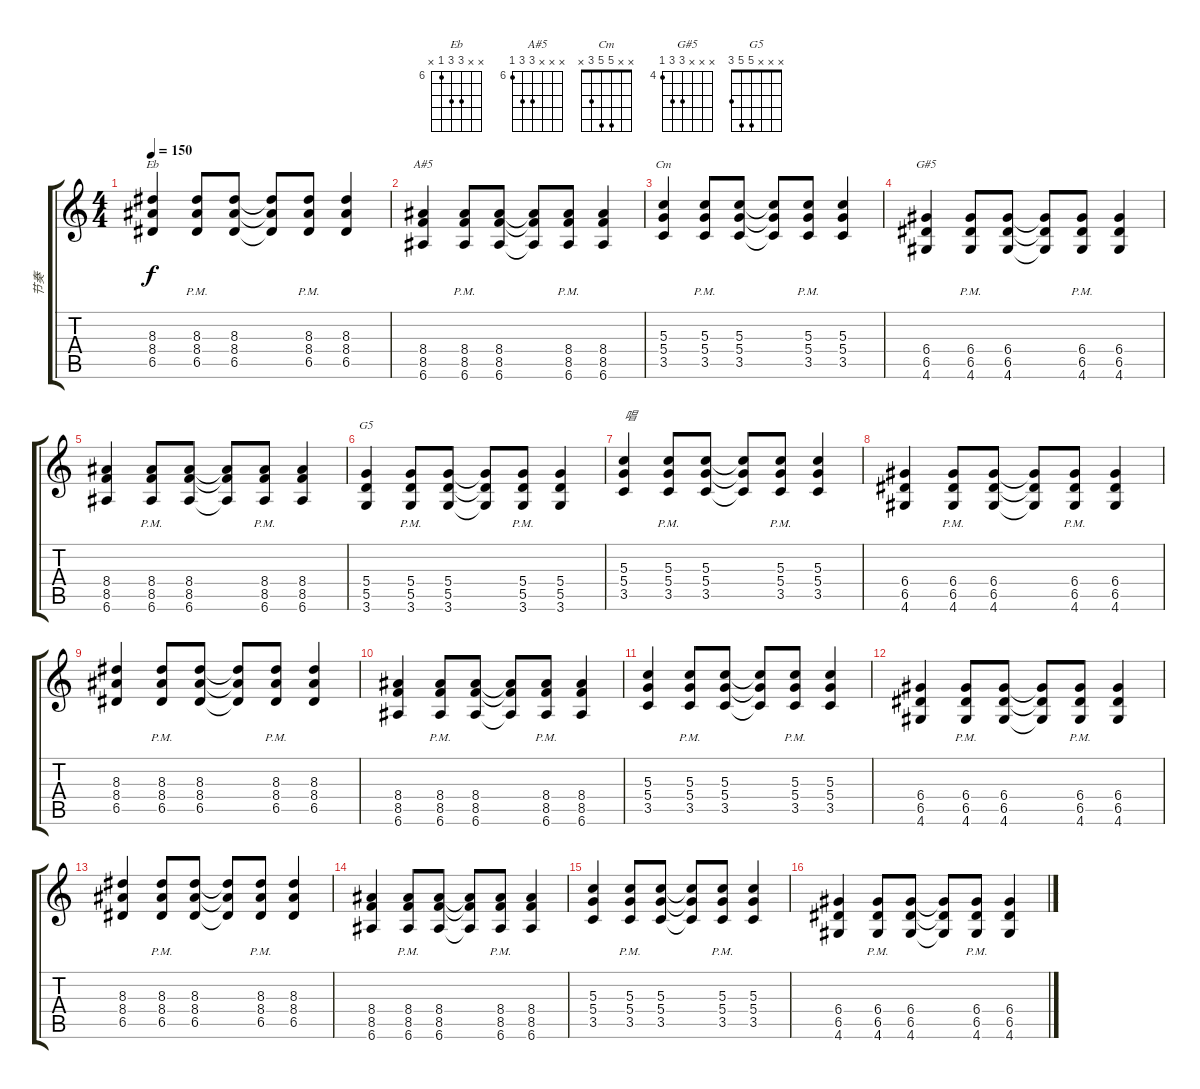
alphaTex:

\track ("节奏" "节奏") {instrument overdrivenguitar}
\staff {score tabs}
\tuning (E4 B3 G3 D3 A2 E2) {hide}
\chord ("Eb" x x 8 8 6 x) {firstfret 6}
\chord ("A#5" x x x 8 8 6) {firstfret 6}
\chord ("Cm" x x 5 5 3 x)
\chord ("G#5" x x x 6 6 4) {firstfret 4}
\chord ("G5" x x x 5 5 3)
\ts (4 4)
\tempo 150
\clef g2
\ks c
(8.3 8.4 6.5).4{ch "Eb" dy f} (8.3 8.4 6.5{pm}).8 (8.3 8.4 6.5).8 (8.3{t} 8.4{t} 6.5{t}).8 (8.3 8.4{pm} 6.5).8 (8.3 8.4 6.5).4 |
(8.4 8.5 6.6).4{ch "A#5"} (8.4 8.5 6.6{pm}).8 (8.4 8.5 6.6).8 (8.4{t} 8.5{t} 6.6{t}).8 (8.4 8.5 6.6{pm}).8 (8.4 8.5 6.6).4 |
(5.3 5.4 3.5).4{ch "Cm"} (5.3 5.4 3.5{pm}).8 (5.3 5.4 3.5).8 (5.3{t} 5.4{t} 3.5{t}).8 (5.3{pm} 5.4 3.5).8 (5.3 5.4 3.5).4 |
(6.4 6.5 4.6).4{ch "G#5"} (6.4 6.5 4.6{pm}).8 (6.4 6.5 4.6).8 (6.4{t} 6.5{t} 4.6{t}).8 (6.4{pm} 6.5 4.6).8 (6.4 6.5 4.6).4 |
(8.4 8.5 6.6).4 (8.4 8.5 6.6{pm}).8 (8.4 8.5 6.6).8 (8.4{t} 8.5{t} 6.6{t}).8 (8.4 8.5 6.6{pm}).8 (8.4 8.5 6.6).4 |
(5.4 5.5 3.6).4{ch "G5"} (5.4 5.5 3.6{pm}).8 (5.4 5.5 3.6).8 (5.4{t} 5.5{t} 3.6{t}).8 (5.4{pm} 5.5 3.6).8 (5.4 5.5 3.6).4 |
(5.3 5.4 3.5).4{txt "唱"} (5.3{pm} 5.4 3.5).8 (5.3 5.4 3.5).8 (5.3{t} 5.4{t} 3.5{t}).8 (5.3 5.4 3.5{pm}).8 (5.3 5.4 3.5).4 |
(6.4 6.5 4.6).4 (6.4 6.5 4.6{pm}).8 (6.4 6.5 4.6).8 (6.4{t} 6.5{t} 4.6{t}).8 (6.4{pm} 6.5 4.6).8 (6.4 6.5 4.6).4 |
(8.3 8.4 6.5).4 (8.3 8.4 6.5{pm}).8 (8.3 8.4 6.5).8 (8.3{t} 8.4{t} 6.5{t}).8 (8.3 8.4{pm} 6.5).8 (8.3 8.4 6.5).4 |
(8.4 8.5 6.6).4 (8.4 8.5 6.6{pm}).8 (8.4 8.5 6.6).8 (8.4{t} 8.5{t} 6.6{t}).8 (8.4 8.5 6.6{pm}).8 (8.4 8.5 6.6).4 |
(5.3 5.4 3.5).4 (5.3{pm} 5.4 3.5).8 (5.3 5.4 3.5).8 (5.3{t} 5.4{t} 3.5{t}).8 (5.3 5.4 3.5{pm}).8 (5.3 5.4 3.5).4 |
(6.4 6.5 4.6).4 (6.4 6.5 4.6{pm}).8 (6.4 6.5 4.6).8 (6.4{t} 6.5{t} 4.6{t}).8 (6.4{pm} 6.5 4.6).8 (6.4 6.5 4.6).4 |
(8.3 8.4 6.5).4 (8.3 8.4 6.5{pm}).8 (8.3 8.4 6.5).8 (8.3{t} 8.4{t} 6.5{t}).8 (8.3 8.4{pm} 6.5).8 (8.3 8.4 6.5).4 |
(8.4 8.5 6.6).4 (8.4 8.5 6.6{pm}).8 (8.4 8.5 6.6).8 (8.4{t} 8.5{t} 6.6{t}).8 (8.4 8.5 6.6{pm}).8 (8.4 8.5 6.6).4 |
(5.3 5.4 3.5).4 (5.3{pm} 5.4 3.5).8 (5.3 5.4 3.5).8 (5.3{t} 5.4{t} 3.5{t}).8 (5.3 5.4 3.5{pm}).8 (5.3 5.4 3.5).4 |
(6.4 6.5 4.6).4 (6.4 6.5 4.6{pm}).8 (6.4 6.5 4.6).8 (6.4{t} 6.5{t} 4.6{t}).8 (6.4{pm} 6.5 4.6).8 (6.4 6.5 4.6).4
